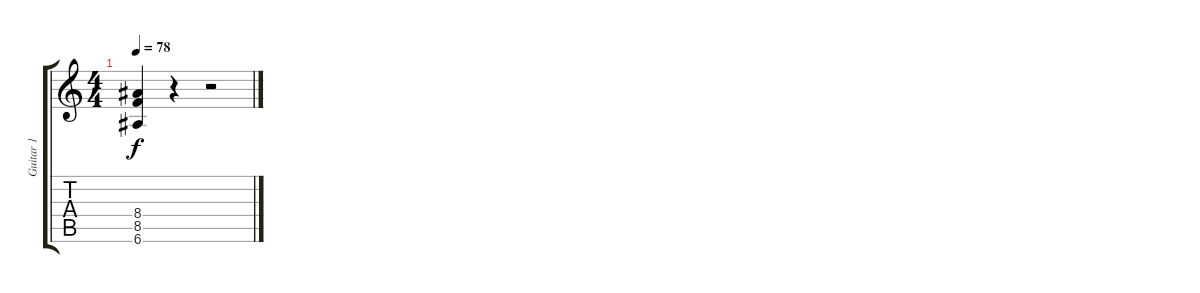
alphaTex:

\track ("Guitar 1" "Guitar 1") {instrument overdrivenguitar}
\staff {score tabs}
\tuning (E4 B3 G3 D3 A2 E2) {hide}
\ts (4 4)
\tempo 78
\clef g2
\ks c
(8.4 8.5 6.6).4{dy f} r.4 r.2
